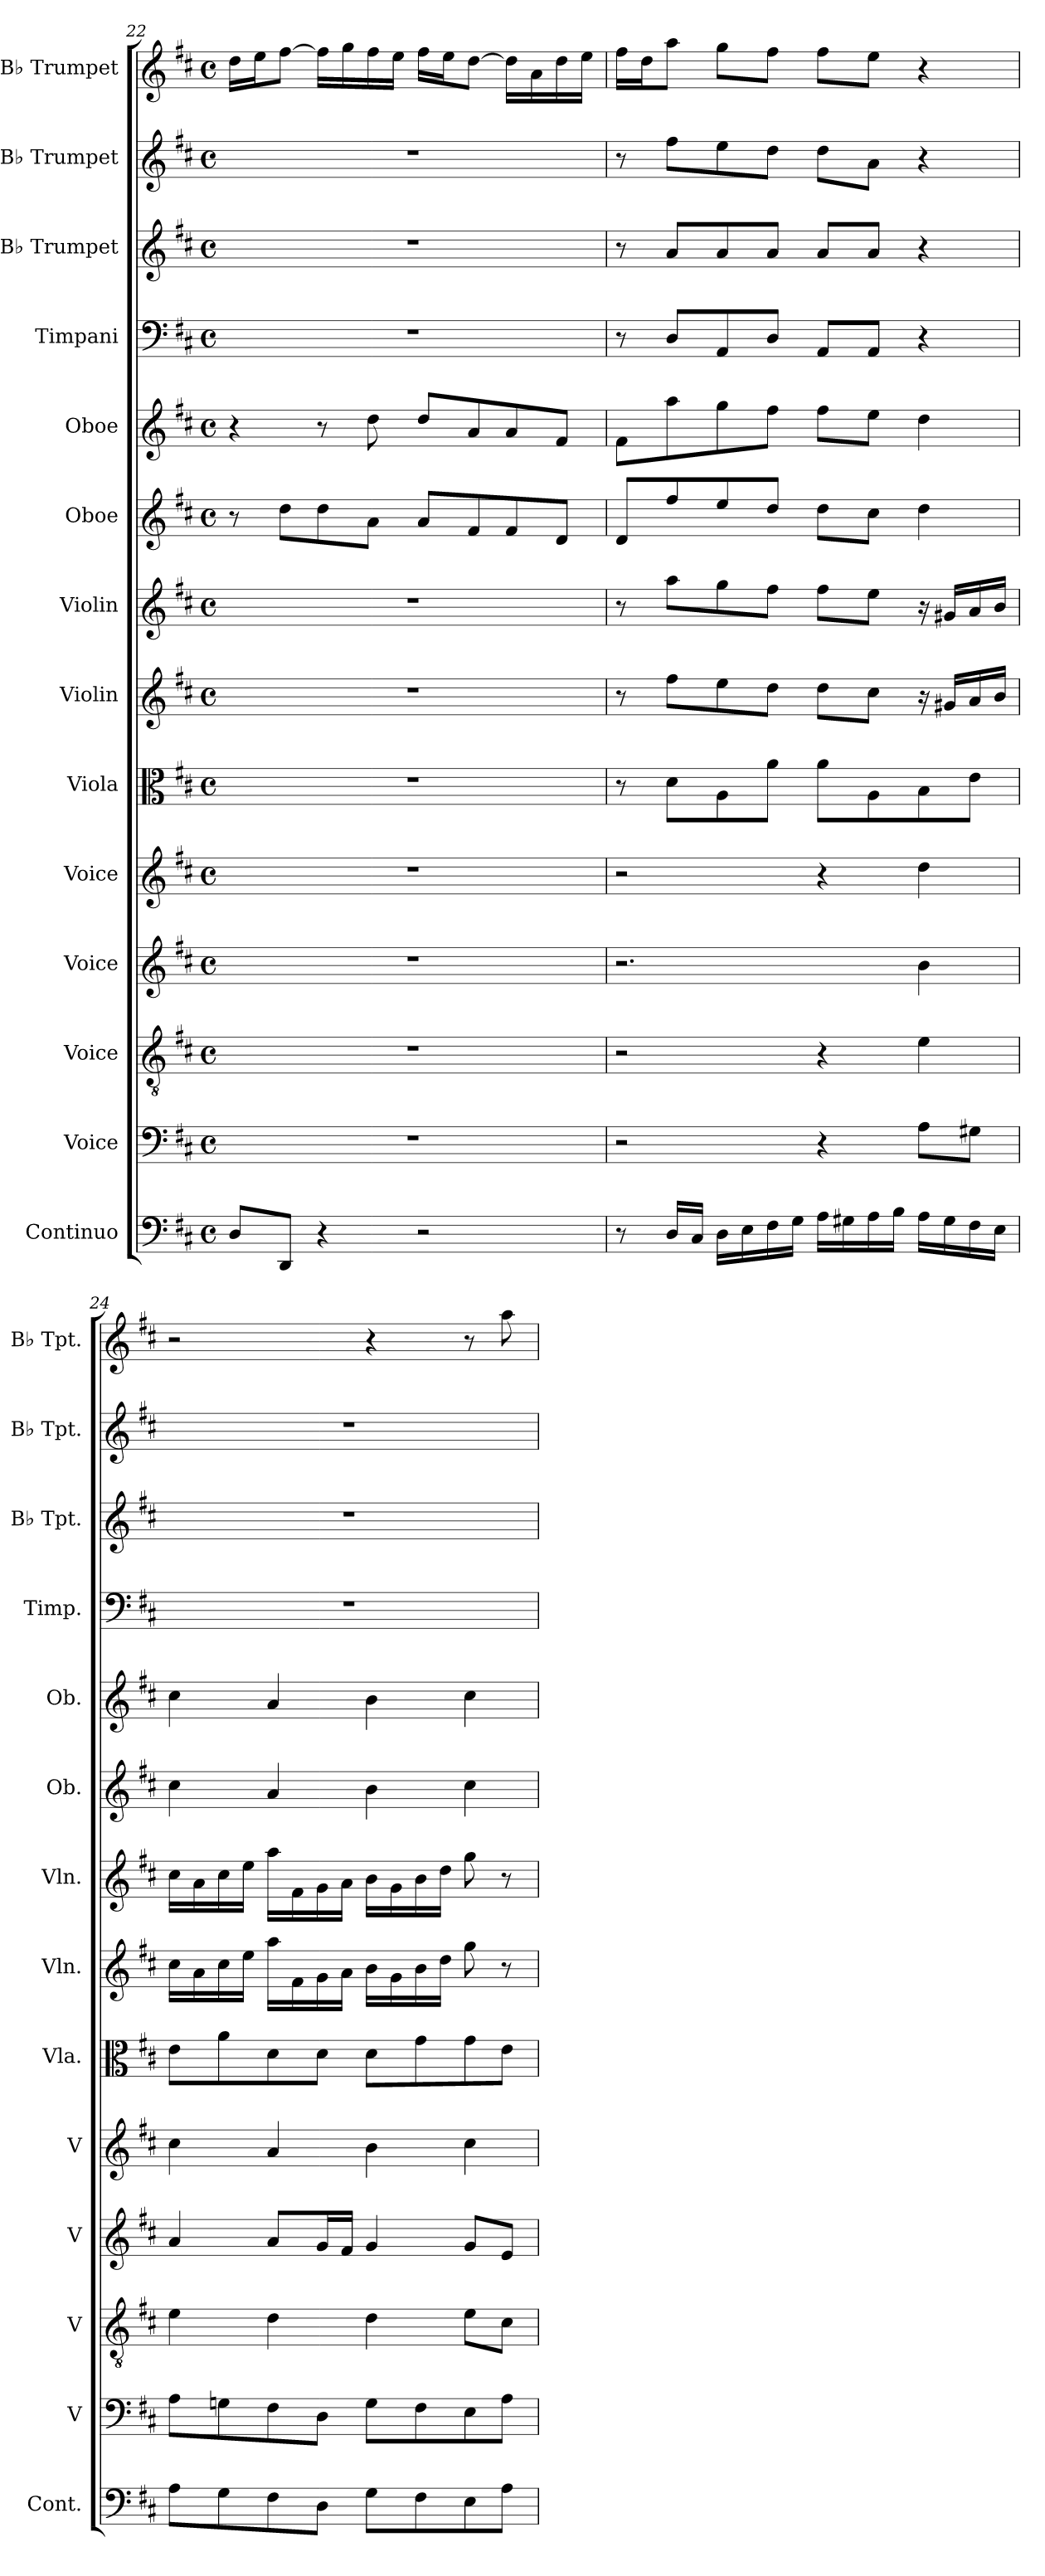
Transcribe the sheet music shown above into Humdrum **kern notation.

**kern	**kern	**kern	**kern	**kern	**kern	**kern	**kern	**kern	**kern	**kern	**kern	**kern	**kern
*part14	*part13	*part12	*part11	*part10	*part9	*part8	*part7	*part6	*part5	*part4	*part3	*part2	*part1
*staff14	*staff13	*staff12	*staff11	*staff10	*staff9	*staff8	*staff7	*staff6	*staff5	*staff4	*staff3	*staff2	*staff1
*I"Continuo	*I"Voice	*I"Voice	*I"Voice	*I"Voice	*I"Viola	*I"Violin	*I"Violin	*I"Oboe	*I"Oboe	*I"Timpani	*I"B♭ Trumpet	*I"B♭ Trumpet	*I"B♭ Trumpet
*I'Cont.	*I'V	*I'V	*I'V	*I'V	*I'Vla.	*I'Vln.	*I'Vln.	*I'Ob.	*I'Ob.	*I'Timp.	*I'B♭ Tpt.	*I'B♭ Tpt.	*I'B♭ Tpt.
*clefF4	*clefF4	*clefGv2	*clefG2	*clefG2	*clefC3	*clefG2	*clefG2	*clefG2	*clefG2	*clefF4	*clefG2	*clefG2	*clefG2
*k[f#c#]	*k[f#c#]	*k[f#c#]	*k[f#c#]	*k[f#c#]	*k[f#c#]	*k[f#c#]	*k[f#c#]	*k[f#c#]	*k[f#c#]	*k[f#c#]	*k[f#c#]	*k[f#c#]	*k[f#c#]
*M4/4	*M4/4	*M4/4	*M4/4	*M4/4	*M4/4	*M4/4	*M4/4	*M4/4	*M4/4	*M4/4	*M4/4	*M4/4	*M4/4
*met(c)	*met(c)	*met(c)	*met(c)	*met(c)	*met(c)	*met(c)	*met(c)	*met(c)	*met(c)	*met(c)	*met(c)	*met(c)	*met(c)
=22	=22	=22	=22	=22	=22	=22	=22	=22	=22	=22	=22	=22	=22
8DL	1r	1r	1r	1r	1r	1r	1r	8r	4r	1r	1r	1r	16ddLL
.	.	.	.	.	.	.	.	.	.	.	.	.	16eeJ
8DDJ	.	.	.	.	.	.	.	8ddL	.	.	.	.	[8ff#J
4r	.	.	.	.	.	.	.	8dd	8r	.	.	.	16ff#LL]
.	.	.	.	.	.	.	.	.	.	.	.	.	16gg
.	.	.	.	.	.	.	.	8aJ	8dd	.	.	.	16ff#
.	.	.	.	.	.	.	.	.	.	.	.	.	16eeJJ
2r	.	.	.	.	.	.	.	8aL	8ddL	.	.	.	16ff#LL
.	.	.	.	.	.	.	.	.	.	.	.	.	16eeJ
.	.	.	.	.	.	.	.	8f#	8a	.	.	.	[8ddJ
.	.	.	.	.	.	.	.	8f#	8a	.	.	.	16ddLL]
.	.	.	.	.	.	.	.	.	.	.	.	.	16a
.	.	.	.	.	.	.	.	8dJ	8f#J	.	.	.	16dd
.	.	.	.	.	.	.	.	.	.	.	.	.	16eeJJ
=23	=23	=23	=23	=23	=23	=23	=23	=23	=23	=23	=23	=23	=23
8r	2r	2r	2.r	2r	8r	8r	8r	8dL	8f#L	8r	8r	8r	16ff#LL
.	.	.	.	.	.	.	.	.	.	.	.	.	16ddJ
16DLL	.	.	.	.	8dL	8ff#L	8aaL	8ff#	8aa	8DL	8aL	8ff#L	8aaJ
16C#JJ	.	.	.	.	.	.	.	.	.	.	.	.	.
16DLL	.	.	.	.	8A	8ee	8gg	8ee	8gg	8AA	8a	8ee	8ggL
16E	.	.	.	.	.	.	.	.	.	.	.	.	.
16F#	.	.	.	.	8aJ	8ddJ	8ff#J	8ddJ	8ff#J	8DJ	8aJ	8ddJ	8ff#J
16GJJ	.	.	.	.	.	.	.	.	.	.	.	.	.
16ALL	4r	4r	.	4r	8aL	8ddL	8ff#L	8ddL	8ff#L	8AAL	8aL	8ddL	8ff#L
16G#X	.	.	.	.	.	.	.	.	.	.	.	.	.
16A	.	.	.	.	8A	8cc#J	8eeJ	8cc#J	8eeJ	8AAJ	8aJ	8aJ	8eeJ
16BJJ	.	.	.	.	.	.	.	.	.	.	.	.	.
16ALL	8AL	4e	4b	4dd	8B	16r	16r	4dd	4dd	4r	4r	4r	4r
16G#	.	.	.	.	.	16g#XLL	16g#XLL	.	.	.	.	.	.
16F#	8G#XJ	.	.	.	8eJ	16a	16a	.	.	.	.	.	.
16EJJ	.	.	.	.	.	16bJJ	16bJJ	.	.	.	.	.	.
=24	=24	=24	=24	=24	=24	=24	=24	=24	=24	=24	=24	=24	=24
8AL	8AL	4e	4a	4cc#	8eL	16cc#LL	16cc#LL	4cc#	4cc#	1r	1r	1r	2r
.	.	.	.	.	.	16a	16a	.	.	.	.	.	.
8G	8Gn	.	.	.	8a	16cc#	16cc#	.	.	.	.	.	.
.	.	.	.	.	.	16eeJJ	16eeJJ	.	.	.	.	.	.
8F#	8F#	4d	8aL	4a	8d	16aaLL	16aaLL	4a	4a	.	.	.	.
.	.	.	.	.	.	16f#	16f#	.	.	.	.	.	.
8DJ	8DJ	.	16gL	.	8dJ	16g	16g	.	.	.	.	.	.
.	.	.	16f#JJ	.	.	16aJJ	16aJJ	.	.	.	.	.	.
8GL	8GL	4d	4g	4b	8dL	16bLL	16bLL	4b	4b	.	.	.	4r
.	.	.	.	.	.	16g	16g	.	.	.	.	.	.
8F#	8F#	.	.	.	8g	16b	16b	.	.	.	.	.	.
.	.	.	.	.	.	16ddJJ	16ddJJ	.	.	.	.	.	.
8E	8E	8eL	8gL	4cc#	8g	8gg	8gg	4cc#	4cc#	.	.	.	8r
8AJ	8AJ	8c#J	8eJ	.	8eJ	8r	8r	.	.	.	.	.	8aa
=	=	=	=	=	=	=	=	=	=	=	=	=	=
*-	*-	*-	*-	*-	*-	*-	*-	*-	*-	*-	*-	*-	*-
